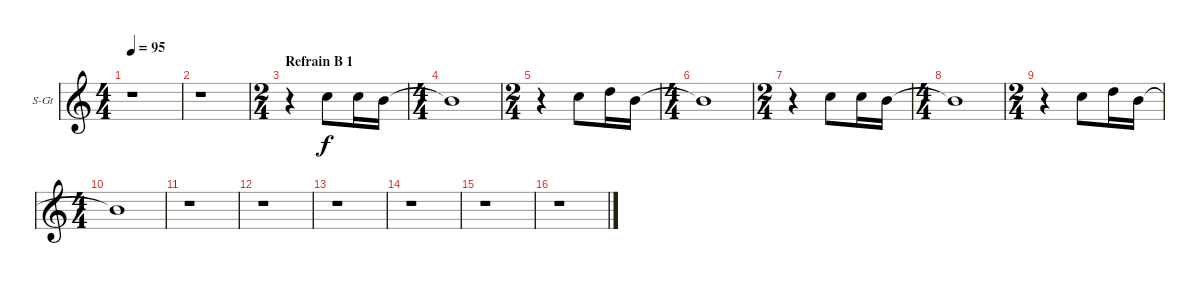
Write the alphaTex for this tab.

\bracketExtendMode groupsimilarinstruments
\firstSystemTrackNameOrientation horizontal
\otherSystemsTrackNameOrientation horizontal
\chordDiagramsInScore
\track ("Choeurs" "S-Gt") {instrument choiraahs}
\staff {score}
\tuning (E4 B3 G3 D3 A2 E2)
\displaytranspose 12
\ts (4 4)
\tempo 95
\clef g2
\ks c
r.1{dy f} |
r.1 |
\ts (2 4)
\section ("" "Refrain B 1")
r.4 10.4.8 10.4.16 9.4.16 |
\ts (4 4)
9.4{t}.1 |
\ts (2 4)
r.4 10.4.8 12.4.16 9.4.16 |
\ts (4 4)
9.4{t}.1 |
\ts (2 4)
r.4 10.4.8 10.4.16 9.4.16 |
\ts (4 4)
9.4{t}.1 |
\ts (2 4)
r.4 10.4.8 12.4.16 9.4.16 |
\ts (4 4)
9.4{t}.1 |
r.1 |
r.1 |
r.1 |
r.1 |
r.1 |
r.1
